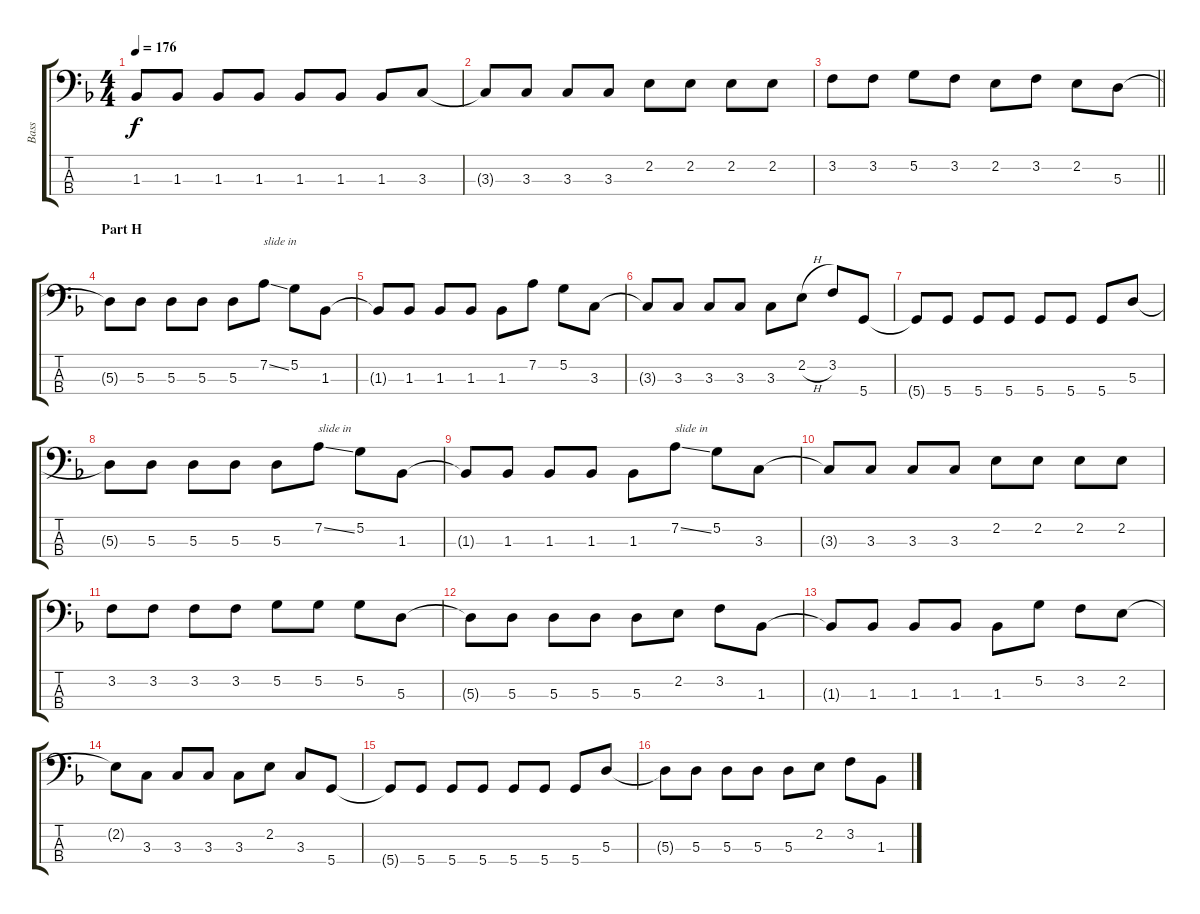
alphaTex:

\track ("Bass" "Bass") {instrument electricbasspick}
\staff {score tabs}
\tuning (G2 D2 A1 D1) {hide}
\ts (4 4)
\tempo 176
\clef f4
\ks f
1.3{t}.8{dy f} 1.3.8 1.3.8 1.3.8 1.3.8 1.3.8 1.3.8 3.3.8 |
3.3{t}.8 3.3.8 3.3.8 3.3.8 2.2.8 2.2.8 2.2.8 2.2.8 |
\barLineRight lightlight
3.2.8 3.2.8 5.2.8 3.2.8 2.2.8 3.2.8 2.2.8 5.3.8 |
\section ("" "Part H")
5.3{t}.8 5.3.8 5.3.8 5.3.8 5.3.8 7.2{ss}.8{txt "slide in"} 5.2.8 1.3.8 |
1.3{t}.8 1.3.8 1.3.8 1.3.8 1.3.8 7.2.8 5.2.8 3.3.8 |
3.3{t}.8 3.3.8 3.3.8 3.3.8 3.3.8 2.2{h}.8 3.2.8 5.4.8 |
5.4{t}.8 5.4.8 5.4.8 5.4.8 5.4.8 5.4.8 5.4.8 5.3.8 |
5.3{t}.8 5.3.8 5.3.8 5.3.8 5.3.8 7.2{ss}.8{txt "slide in"} 5.2.8 1.3.8 |
1.3{t}.8 1.3.8 1.3.8 1.3.8 1.3.8 7.2{ss}.8{txt "slide in"} 5.2.8 3.3.8 |
3.3{t}.8 3.3.8 3.3.8 3.3.8 2.2.8 2.2.8 2.2.8 2.2.8 |
3.2.8 3.2.8 3.2.8 3.2.8 5.2.8 5.2.8 5.2.8 5.3.8 |
5.3{t}.8 5.3.8 5.3.8 5.3.8 5.3.8 2.2.8 3.2.8 1.3.8 |
1.3{t}.8 1.3.8 1.3.8 1.3.8 1.3.8 5.2.8 3.2.8 2.2.8 |
2.2{t}.8 3.3.8 3.3.8 3.3.8 3.3.8 2.2.8 3.3.8 5.4.8 |
5.4{t}.8 5.4.8 5.4.8 5.4.8 5.4.8 5.4.8 5.4.8 5.3.8 |
5.3{t}.8 5.3.8 5.3.8 5.3.8 5.3.8 2.2.8 3.2.8 1.3.8
